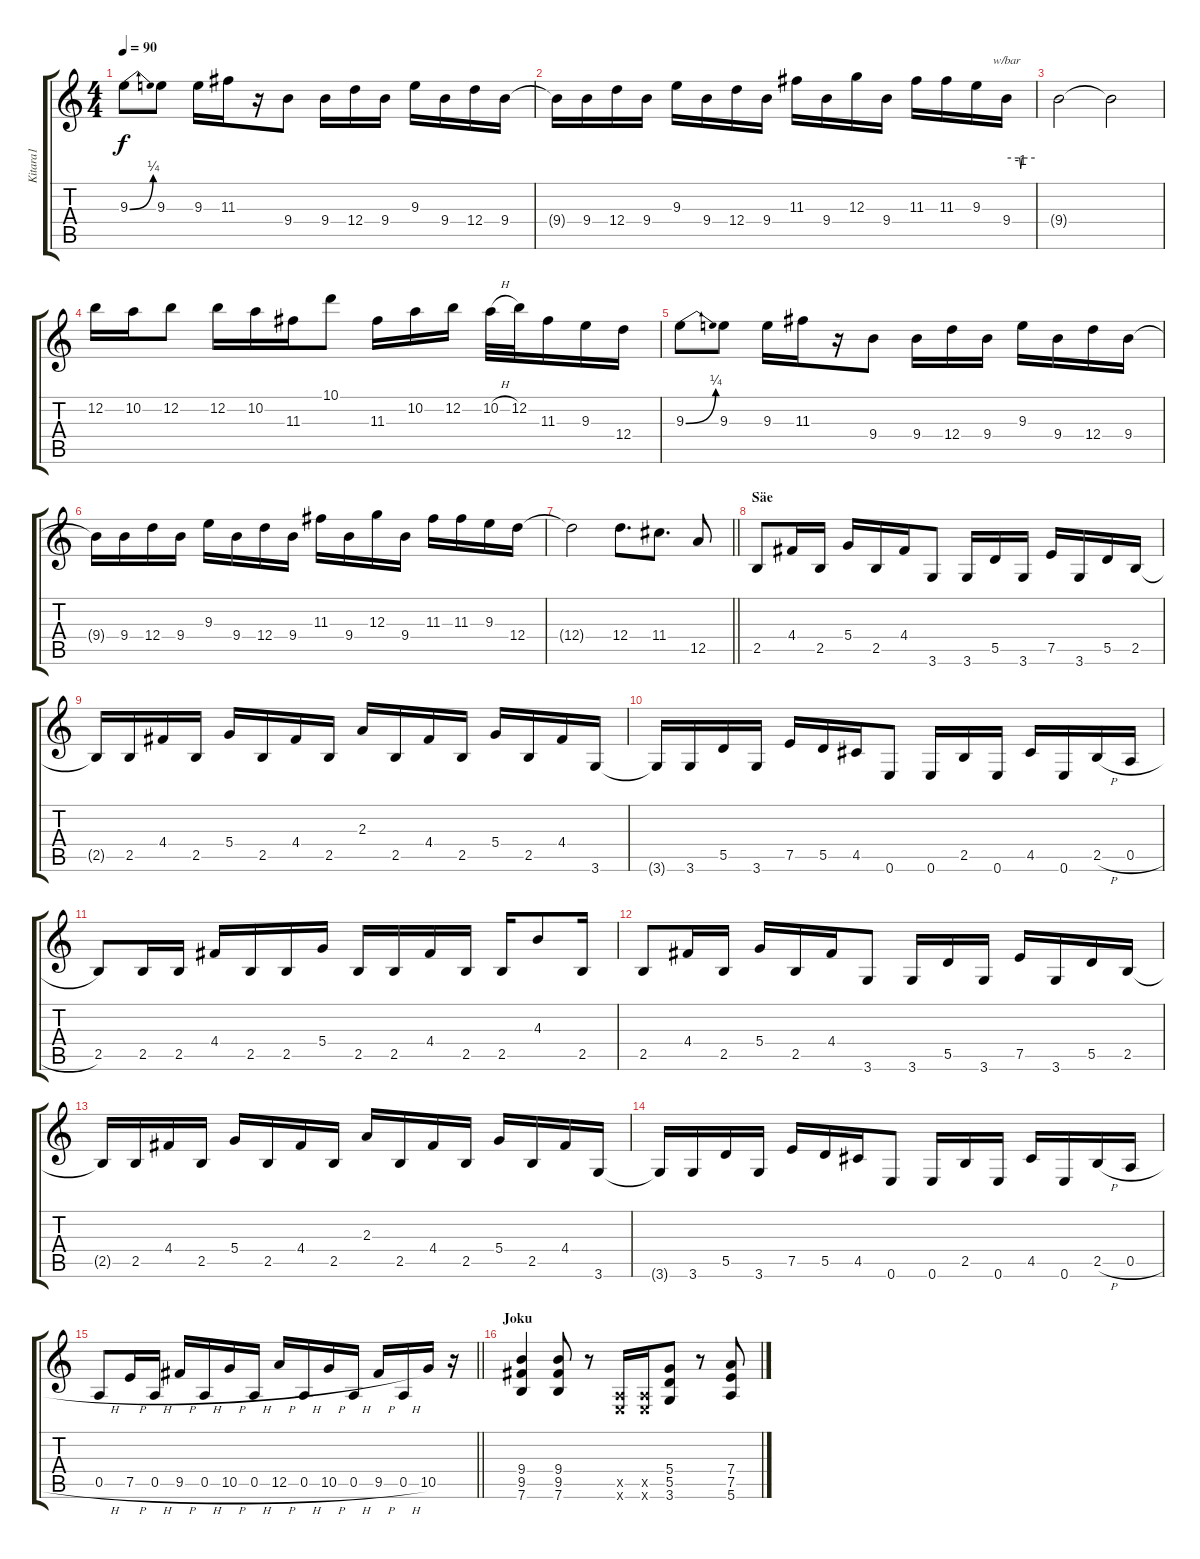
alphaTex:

\track ("Kitara1" "Kitara1") {instrument overdrivenguitar}
\staff {score tabs}
\tuning (E4 B3 G3 D3 A2 E2) {hide}
\ts (4 4)
\tempo 90
\clef g2
\ks c
9.3{be (bend 0 0 60 1)}.8{dy f} 9.3.8 9.3.16 11.3.16 r.16 9.4.8 9.4.16 12.4.16 9.4.16 9.3.16 9.4.16 12.4.16 9.4.16 |
9.4{t}.16 9.4.16 12.4.16 9.4.16 9.3.16 9.4.16 12.4.16 9.4.16 11.3.16 9.4.16 12.3.16 9.4.16 11.3.16 11.3.16 9.3.16 9.4.16{tbe (custom default 0 0 25 0 28 0 30 -4 33 0 36 0 60 0)} |
9.4{t}.2 9.4{t}.2 |
12.2.16 10.2.16 12.2.8 12.2.16 10.2.16 11.3.16 10.1.8 11.3.16 10.2.16 12.2.16 10.2{h}.32 12.2.32 11.3.16 9.3.16 12.4.16 |
9.3{be (bend 0 0 60 1)}.8 9.3.8 9.3.16 11.3.16 r.16 9.4.8 9.4.16 12.4.16 9.4.16 9.3.16 9.4.16 12.4.16 9.4.16 |
9.4{t}.16 9.4.16 12.4.16 9.4.16 9.3.16 9.4.16 12.4.16 9.4.16 11.3.16 9.4.16 12.3.16 9.4.16 11.3.16 11.3.16 9.3.16 12.4.16 |
\barLineRight lightlight
12.4{t}.2 12.4.8{d} 11.4.8{d} 12.5.8 |
\section ("" "Säe")
2.5.8 4.4.16 2.5.16 5.4.16 2.5.16 4.4.16 3.6.8 3.6.16 5.5.16 3.6.16 7.5.16 3.6.16 5.5.16 2.5.16 |
2.5{t}.16 2.5.16 4.4.16 2.5.16 5.4.16 2.5.16 4.4.16 2.5.16 2.3.16 2.5.16 4.4.16 2.5.16 5.4.16 2.5.16 4.4.16 3.6.16 |
3.6{t}.16 3.6.16 5.5.16 3.6.16 7.5.16 5.5.16 4.5.16 0.6.8 0.6.16 2.5.16 0.6.16 4.5.16 0.6.16 2.5{h}.16 0.5{h}.16 |
2.5.8 2.5.16 2.5.16 4.4.16 2.5.16 2.5.16 5.4.16 2.5.16 2.5.16 4.4.16 2.5.16 2.5.16 4.3.8 2.5.16 |
2.5.8 4.4.16 2.5.16 5.4.16 2.5.16 4.4.16 3.6.8 3.6.16 5.5.16 3.6.16 7.5.16 3.6.16 5.5.16 2.5.16 |
2.5{t}.16 2.5.16 4.4.16 2.5.16 5.4.16 2.5.16 4.4.16 2.5.16 2.3.16 2.5.16 4.4.16 2.5.16 5.4.16 2.5.16 4.4.16 3.6.16 |
3.6{t}.16 3.6.16 5.5.16 3.6.16 7.5.16 5.5.16 4.5.16 0.6.8 0.6.16 2.5.16 0.6.16 4.5.16 0.6.16 2.5{h}.16 0.5{h}.16 |
\barLineRight lightlight
0.5{h}.8 7.5{h}.16 0.5{h}.16 9.5{h}.16 0.5{h}.16 10.5{h}.16 0.5{h}.16 12.5{h}.16 0.5{h}.16 10.5{h}.16 0.5{h}.16 9.5{h}.16 0.5{h}.16 10.5.16 r.16 |
\section ("" "Joku")
(9.4 9.5 7.6).4 (9.4 9.5 7.6).8 r.8 (0.5{x} 0.6{x}).16 (0.5{x} 0.6{x}).16 (5.4 5.5 3.6).8 r.8 (7.4 7.5 5.6).8
